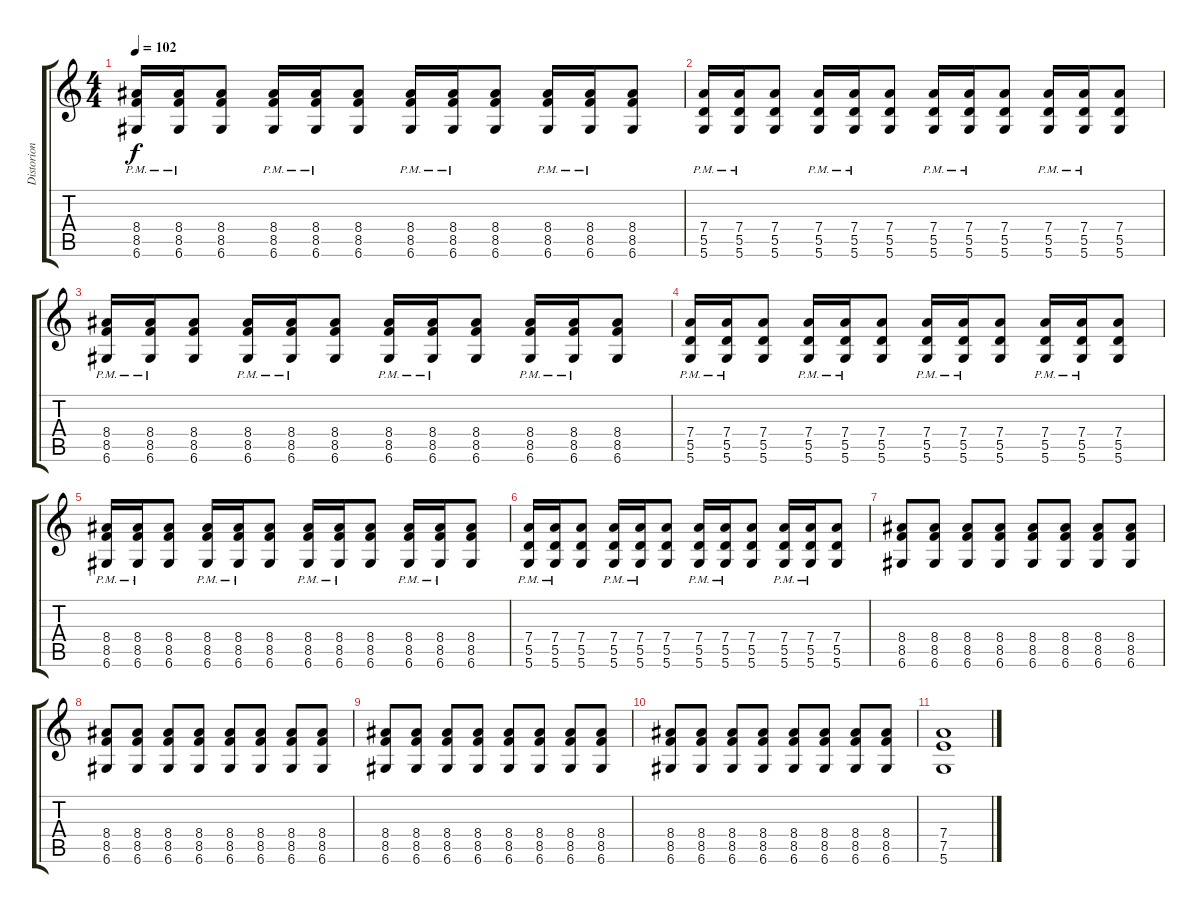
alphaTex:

\track ("Distorion guitar" "Distorion ") {instrument distortionguitar}
\staff {score tabs}
\tuning (E4 B3 G3 D3 A2 D2) {hide}
\ts (4 4)
\tempo 102
\clef g2
\ks c
(8.4{pm} 8.5{pm} 6.6{pm}).16{dy f} (8.4{pm} 8.5{pm} 6.6{pm}).16 (8.4 8.5 6.6).8 (8.4{pm} 8.5{pm} 6.6{pm}).16 (8.4{pm} 8.5{pm} 6.6{pm}).16 (8.4 8.5 6.6).8 (8.4{pm} 8.5{pm} 6.6{pm}).16 (8.4{pm} 8.5{pm} 6.6{pm}).16 (8.4 8.5 6.6).8 (8.4{pm} 8.5{pm} 6.6{pm}).16 (8.4{pm} 8.5{pm} 6.6{pm}).16 (8.4 8.5 6.6).8 |
(7.4{pm} 5.5{pm} 5.6{pm}).16 (7.4{pm} 5.5{pm} 5.6{pm}).16 (7.4 5.5 5.6).8 (7.4{pm} 5.5{pm} 5.6{pm}).16 (7.4{pm} 5.5{pm} 5.6{pm}).16 (7.4 5.5 5.6).8 (7.4{pm} 5.5{pm} 5.6{pm}).16 (7.4{pm} 5.5{pm} 5.6{pm}).16 (7.4 5.5 5.6).8 (7.4{pm} 5.5{pm} 5.6{pm}).16 (7.4{pm} 5.5{pm} 5.6{pm}).16 (7.4 5.5 5.6).8 |
(8.4{pm} 8.5{pm} 6.6{pm}).16 (8.4{pm} 8.5{pm} 6.6{pm}).16 (8.4 8.5 6.6).8 (8.4{pm} 8.5{pm} 6.6{pm}).16 (8.4{pm} 8.5{pm} 6.6{pm}).16 (8.4 8.5 6.6).8 (8.4{pm} 8.5{pm} 6.6{pm}).16 (8.4{pm} 8.5{pm} 6.6{pm}).16 (8.4 8.5 6.6).8 (8.4{pm} 8.5{pm} 6.6{pm}).16 (8.4{pm} 8.5{pm} 6.6{pm}).16 (8.4 8.5 6.6).8 |
(7.4{pm} 5.5{pm} 5.6{pm}).16 (7.4{pm} 5.5{pm} 5.6{pm}).16 (7.4 5.5 5.6).8 (7.4{pm} 5.5{pm} 5.6{pm}).16 (7.4{pm} 5.5{pm} 5.6{pm}).16 (7.4 5.5 5.6).8 (7.4{pm} 5.5{pm} 5.6{pm}).16 (7.4{pm} 5.5{pm} 5.6{pm}).16 (7.4 5.5 5.6).8 (7.4{pm} 5.5{pm} 5.6{pm}).16 (7.4{pm} 5.5{pm} 5.6{pm}).16 (7.4 5.5 5.6).8 |
(8.4{pm} 8.5{pm} 6.6{pm}).16 (8.4{pm} 8.5{pm} 6.6{pm}).16 (8.4 8.5 6.6).8 (8.4{pm} 8.5{pm} 6.6{pm}).16 (8.4{pm} 8.5{pm} 6.6{pm}).16 (8.4 8.5 6.6).8 (8.4{pm} 8.5{pm} 6.6{pm}).16 (8.4{pm} 8.5{pm} 6.6{pm}).16 (8.4 8.5 6.6).8 (8.4{pm} 8.5{pm} 6.6{pm}).16 (8.4{pm} 8.5{pm} 6.6{pm}).16 (8.4 8.5 6.6).8 |
(7.4{pm} 5.5{pm} 5.6{pm}).16 (7.4{pm} 5.5{pm} 5.6{pm}).16 (7.4 5.5 5.6).8 (7.4{pm} 5.5{pm} 5.6{pm}).16 (7.4{pm} 5.5{pm} 5.6{pm}).16 (7.4 5.5 5.6).8 (7.4{pm} 5.5{pm} 5.6{pm}).16 (7.4{pm} 5.5{pm} 5.6{pm}).16 (7.4 5.5 5.6).8 (7.4{pm} 5.5{pm} 5.6{pm}).16 (7.4{pm} 5.5{pm} 5.6{pm}).16 (7.4 5.5 5.6).8 |
(8.4 8.5 6.6).8 (8.4 8.5 6.6).8 (8.4 8.5 6.6).8 (8.4 8.5 6.6).8 (8.4 8.5 6.6).8 (8.4 8.5 6.6).8 (8.4 8.5 6.6).8 (8.4 8.5 6.6).8 |
(8.4 8.5 6.6).8 (8.4 8.5 6.6).8 (8.4 8.5 6.6).8 (8.4 8.5 6.6).8 (8.4 8.5 6.6).8 (8.4 8.5 6.6).8 (8.4 8.5 6.6).8 (8.4 8.5 6.6).8 |
(8.4 8.5 6.6).8 (8.4 8.5 6.6).8 (8.4 8.5 6.6).8 (8.4 8.5 6.6).8 (8.4 8.5 6.6).8 (8.4 8.5 6.6).8 (8.4 8.5 6.6).8 (8.4 8.5 6.6).8 |
(8.4 8.5 6.6).8 (8.4 8.5 6.6).8 (8.4 8.5 6.6).8 (8.4 8.5 6.6).8 (8.4 8.5 6.6).8 (8.4 8.5 6.6).8 (8.4 8.5 6.6).8 (8.4 8.5 6.6).8 |
(7.4 7.5 5.6).1
